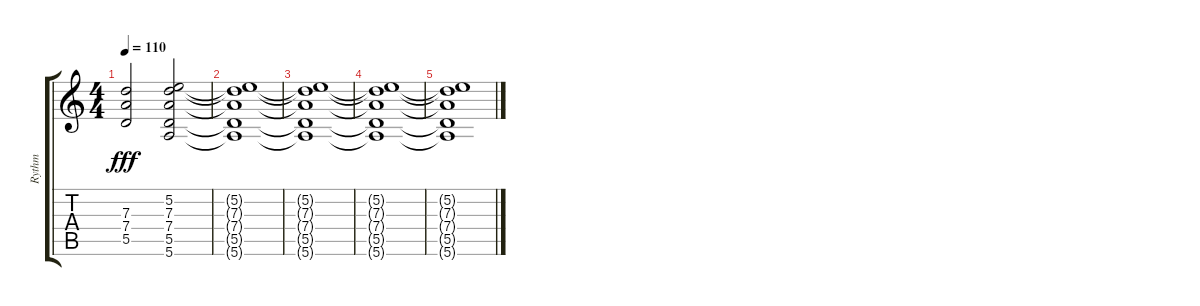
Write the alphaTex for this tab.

\track ("Rythm" "Rythm") {instrument distortionguitar}
\staff {score tabs}
\tuning (E4 B3 G3 D3 A2 E2) {hide}
\ts (4 4)
\tempo 110
\clef g2
\ks c
(7.3 7.4 5.5).2{dy fff} (5.2 7.3 7.4 5.5 5.6).2 |
(5.2{t} 7.3{t} 7.4{t} 5.5{t} 5.6{t}).1 |
(5.2{t} 7.3{t} 7.4{t} 5.5{t} 5.6{t}).1 |
(5.2{t} 7.3{t} 7.4{t} 5.5{t} 5.6{t}).1 |
(5.2{t} 7.3{t} 7.4{t} 5.5{t} 5.6{t}).1
